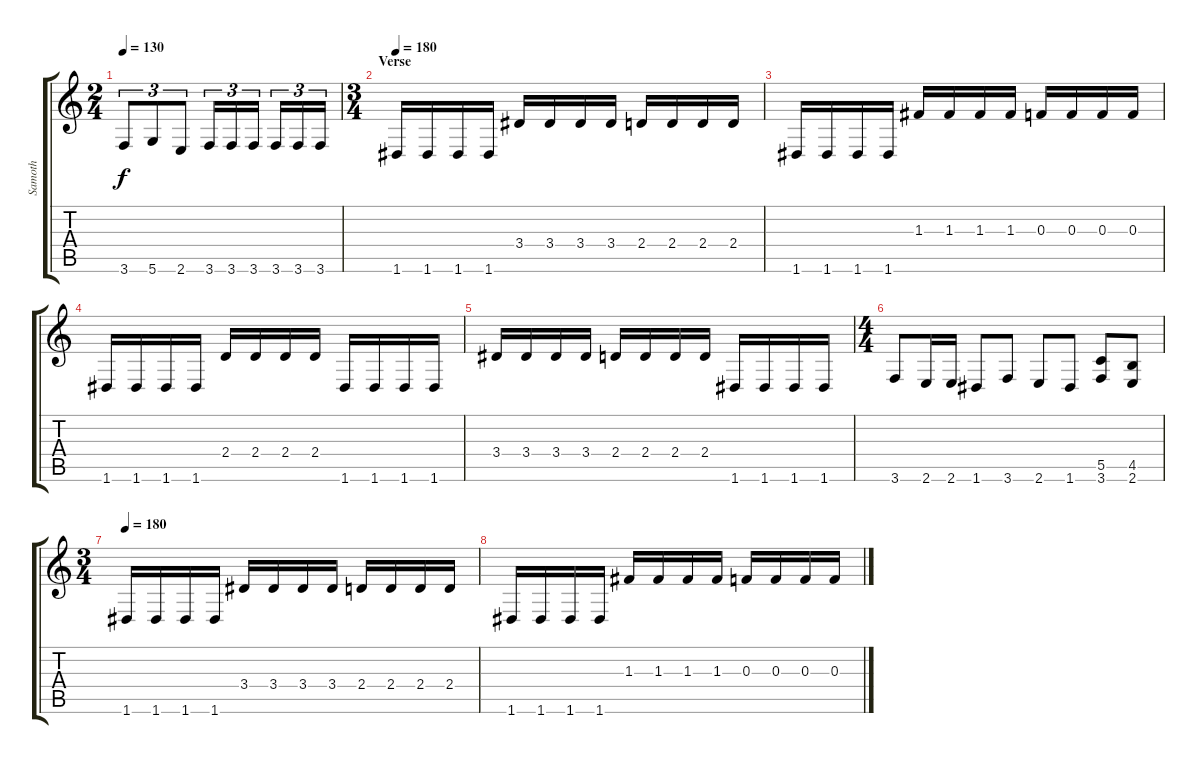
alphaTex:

\track ("Samoth" "Samoth") {instrument distortionguitar}
\staff {score tabs}
\tuning (D4 A3 F3 C3 G2 D2) {hide}
\ts (2 4)
\tempo 130
\clef g2
\ks c
3.6.8{tu (3 2) dy f} 5.6.8{tu (3 2)} 2.6.8{tu (3 2)} 3.6.16{tu (3 2)} 3.6.16{tu (3 2)} 3.6.16{tu (3 2)} 3.6.16{tu (3 2)} 3.6.16{tu (3 2)} 3.6.16{tu (3 2)} |
\ts (3 4)
\section ("" "Verse")
\tempo 180
1.6.16 1.6.16 1.6.16 1.6.16 3.4.16 3.4.16 3.4.16 3.4.16 2.4.16 2.4.16 2.4.16 2.4.16 |
1.6.16 1.6.16 1.6.16 1.6.16 1.3.16 1.3.16 1.3.16 1.3.16 0.3.16 0.3.16 0.3.16 0.3.16 |
1.6.16 1.6.16 1.6.16 1.6.16 2.4.16 2.4.16 2.4.16 2.4.16 1.6.16 1.6.16 1.6.16 1.6.16 |
3.4.16 3.4.16 3.4.16 3.4.16 2.4.16 2.4.16 2.4.16 2.4.16 1.6.16 1.6.16 1.6.16 1.6.16 |
\ts (4 4)
3.6.8 2.6.16 2.6.16 1.6.8 3.6.8 2.6.8 1.6.8 (5.5 3.6).8 (4.5 2.6).8 |
\ts (3 4)
\tempo 180
1.6.16 1.6.16 1.6.16 1.6.16 3.4.16 3.4.16 3.4.16 3.4.16 2.4.16 2.4.16 2.4.16 2.4.16 |
1.6.16 1.6.16 1.6.16 1.6.16 1.3.16 1.3.16 1.3.16 1.3.16 0.3.16 0.3.16 0.3.16 0.3.16
